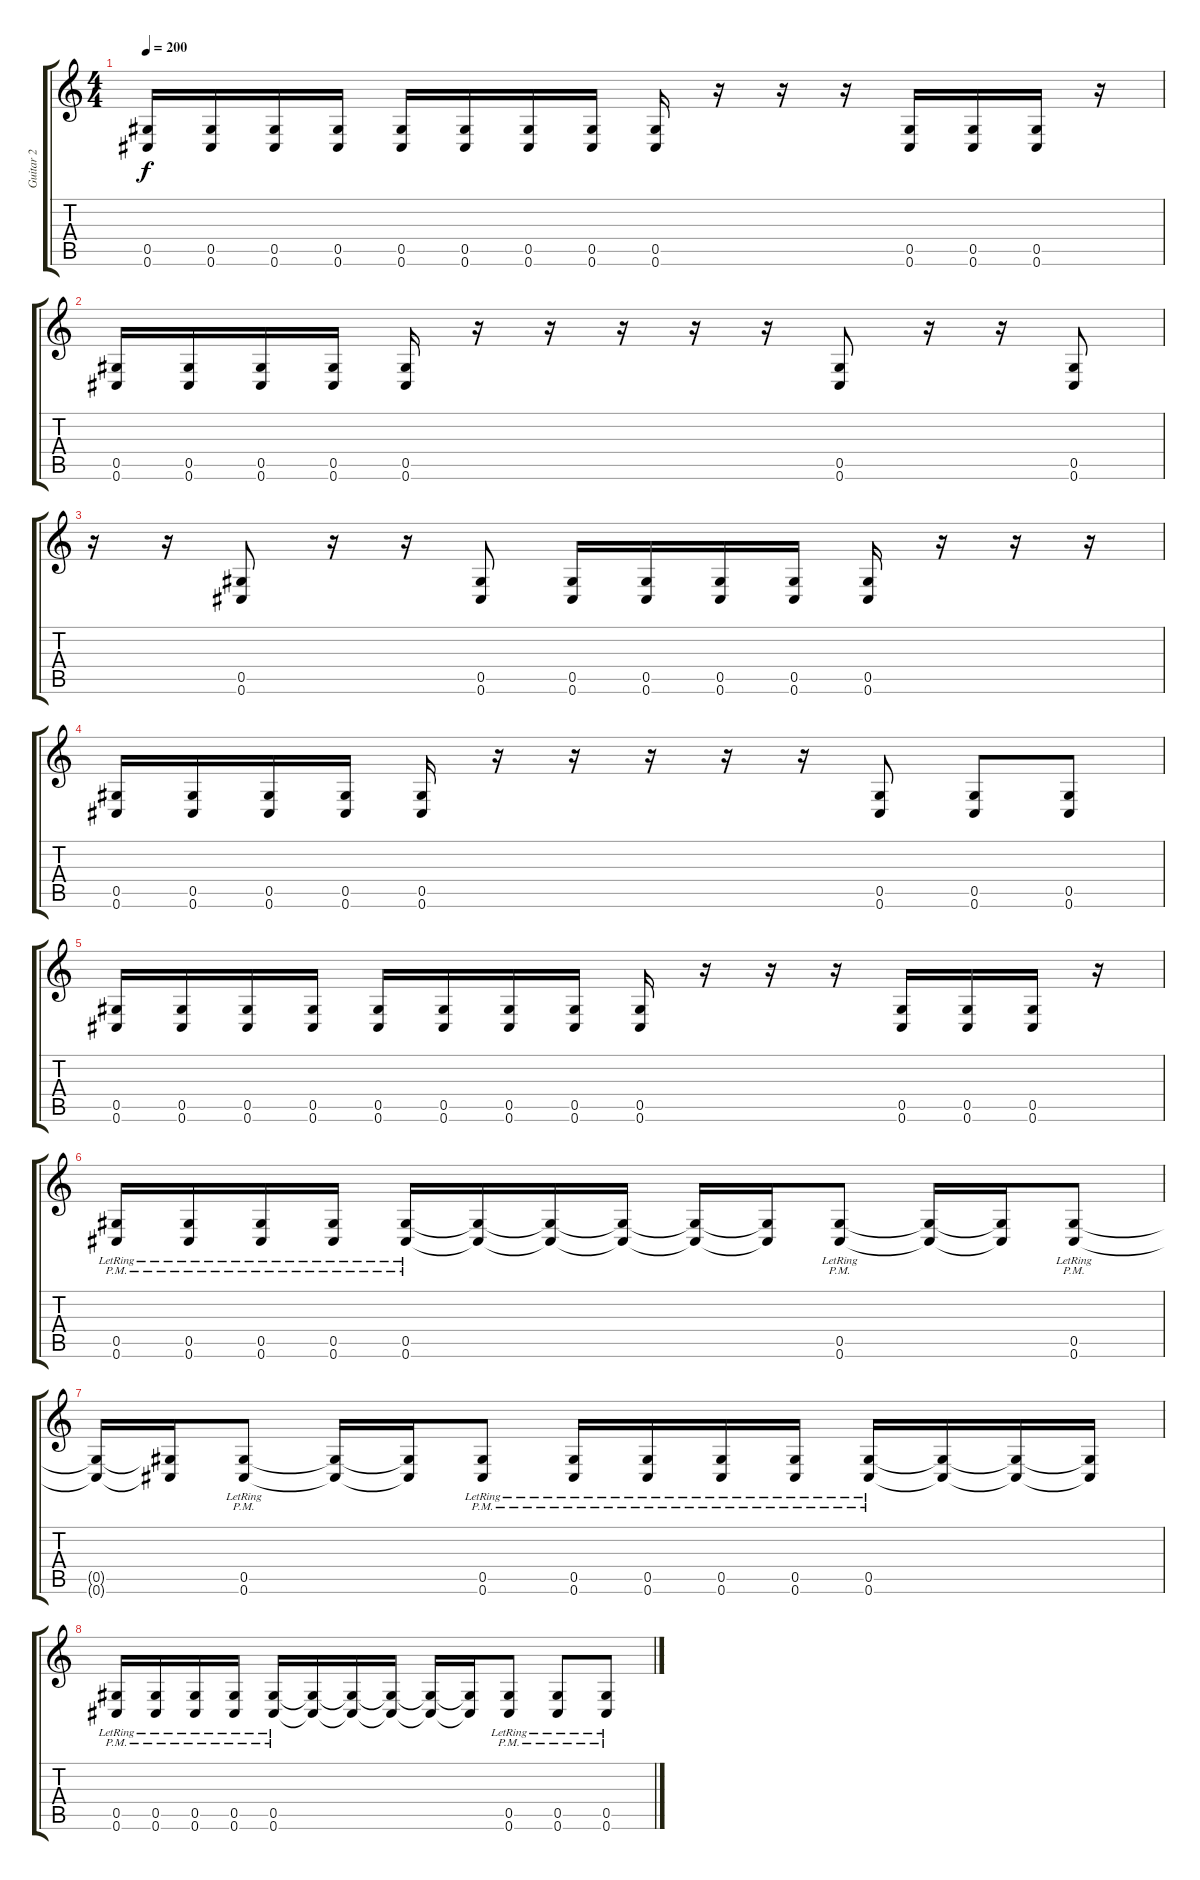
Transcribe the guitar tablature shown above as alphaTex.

\track ("Guitar 2 " "Guitar 2 ") {instrument overdrivenguitar}
\staff {score tabs}
\tuning (Eb4 Bb3 Gb3 Db3 Ab2 Db2) {hide}
\ts (4 4)
\tempo 200
\clef g2
\ks c
(0.5 0.6).16{dy f} (0.5 0.6).16 (0.5 0.6).16 (0.5 0.6).16 (0.5 0.6).16 (0.5 0.6).16 (0.5 0.6).16 (0.5 0.6).16 (0.5 0.6).16 r.16 r.16 r.16 (0.5 0.6).16 (0.5 0.6).16 (0.5 0.6).16 r.16 |
(0.5 0.6).16 (0.5 0.6).16 (0.5 0.6).16 (0.5 0.6).16 (0.5 0.6).16 r.16 r.16 r.16 r.16 r.16 (0.5 0.6).8 r.16 r.16 (0.5 0.6).8 |
r.16 r.16 (0.5 0.6).8 r.16 r.16 (0.5 0.6).8 (0.5 0.6).16 (0.5 0.6).16 (0.5 0.6).16 (0.5 0.6).16 (0.5 0.6).16 r.16 r.16 r.16 |
(0.5 0.6).16 (0.5 0.6).16 (0.5 0.6).16 (0.5 0.6).16 (0.5 0.6).16 r.16 r.16 r.16 r.16 r.16 (0.5 0.6).8 (0.5 0.6).8 (0.5 0.6).8 |
(0.5 0.6).16 (0.5 0.6).16 (0.5 0.6).16 (0.5 0.6).16 (0.5 0.6).16 (0.5 0.6).16 (0.5 0.6).16 (0.5 0.6).16 (0.5 0.6).16 r.16 r.16 r.16 (0.5 0.6).16 (0.5 0.6).16 (0.5 0.6).16 r.16 |
(0.5{pm lr} 0.6{pm lr}).16 (0.5{pm lr} 0.6{pm lr}).16 (0.5{pm lr} 0.6{pm lr}).16 (0.5{pm lr} 0.6{pm lr}).16 (0.5{pm lr} 0.6{pm lr}).16 (0.5{t} 0.6{t}).16 (0.5{t} 0.6{t}).16 (0.5{t} 0.6{t}).16 (0.5{t} 0.6{t}).16 (0.5{t} 0.6{t}).16 (0.5{pm lr} 0.6{pm lr}).8 (0.5{t} 0.6{t}).16 (0.5{t} 0.6{t}).16 (0.5{pm lr} 0.6{pm}).8 |
(0.5{t} 0.6{t}).16 (0.5{t} 0.6{t}).16 (0.5{pm lr} 0.6{pm lr}).8 (0.5{t} 0.6{t}).16 (0.5{t} 0.6{t}).16 (0.5{pm lr} 0.6{pm lr}).8 (0.5{pm lr} 0.6{pm lr}).16 (0.5{pm lr} 0.6{pm lr}).16 (0.5{pm lr} 0.6{pm lr}).16 (0.5{pm lr} 0.6{pm lr}).16 (0.5{pm lr} 0.6{pm lr}).16 (0.5{t} 0.6{t}).16 (0.5{t} 0.6{t}).16 (0.5{t} 0.6{t}).16 |
(0.5{pm lr} 0.6{pm lr}).16 (0.5{pm lr} 0.6{pm lr}).16 (0.5{pm lr} 0.6{pm lr}).16 (0.5{pm lr} 0.6{pm lr}).16 (0.5{pm lr} 0.6{pm lr}).16 (0.5{t} 0.6{t}).16 (0.5{t} 0.6{t}).16 (0.5{t} 0.6{t}).16 (0.5{t} 0.6{t}).16 (0.5{t} 0.6{t}).16 (0.5{pm lr} 0.6{pm lr}).8 (0.5{pm lr} 0.6{pm lr}).8 (0.5{pm lr} 0.6{pm lr}).8
